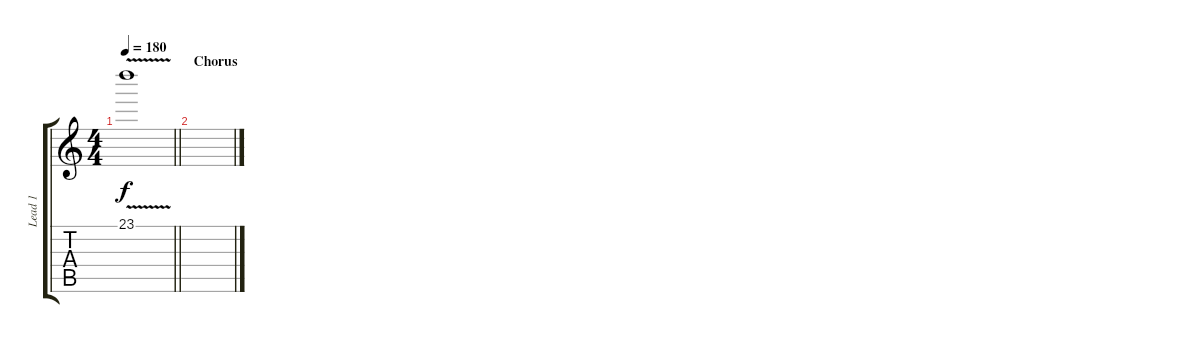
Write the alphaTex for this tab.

\track ("Lead 1" "Lead 1") {instrument overdrivenguitar}
\staff {score tabs}
\tuning (Eb4 Bb3 Gb3 Db3 Ab2 Eb2) {hide}
\ts (4 4)
\tempo 180
\clef g2
\barLineRight lightlight
\ks c
23.1{v}.1{dy f} |
\section ("" "Chorus")
